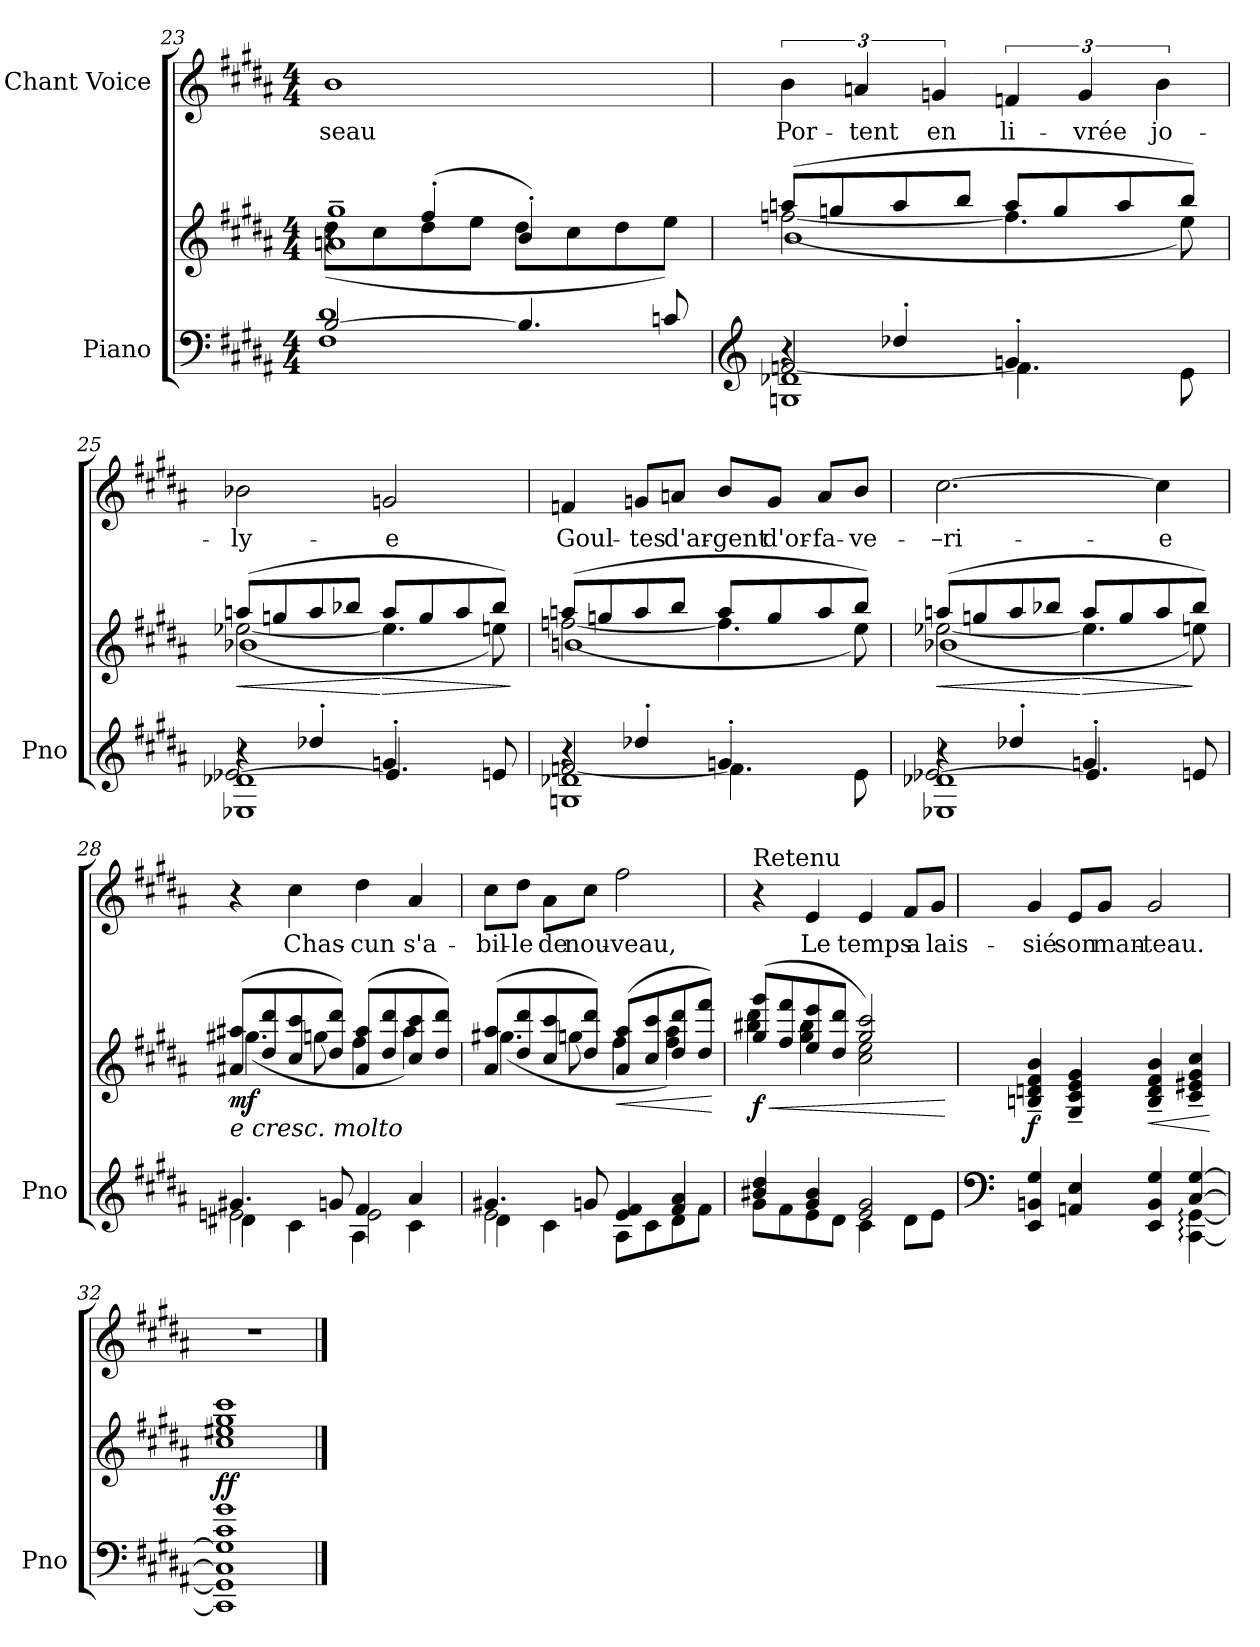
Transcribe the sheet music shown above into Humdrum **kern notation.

**kern	**kern	**dynam	**kern	**text
*part2	*part2	*part2	*part1	*part1
*staff3	*staff2	*staff2/3	*staff1	*staff1
*I"Piano	*	*	*I"Chant Voice	*
*I'Pno	*	*	*	*
*clefF4	*clefG2	*	*clefG2	*
*k[f#c#g#d#a#]	*k[f#c#g#d#a#]	*	*k[f#c#g#d#a#]	*
*M4/4	*M4/4	*	*M4/4	*
=23	=23	=23	=23	=23
*^	*^	*	*	*
*	*	*	*^	*	*	*
!	!	!	!	!	!	!	!LO:LY:b
[2B/	1F# 1d#	4r	(8dd#\L	1an~ 1gg#~	.	1b	-seau
.	.	.	8cc#\	.	.	.	.
.	.	(4ff#'/	8dd#\	.	.	.	.
.	.	.	8ee\J	.	.	.	.
4.B/]	.	4b'/)	8dd#\L	.	.	.	.
.	.	.	8cc#\	.	.	.	.
.	.	4ryy	8dd#\	.	.	.	.
8cn/	.	.	8ee\J)	.	.	.	.
*v	*v	*	*	*	*	*	*
!!LO:LB:g=z
=24	=24	=24	=24	=24	=24	=24
*clefG2	*	*	*	*	*	*
*^	*	*	*	*	*	*
*	*^	*	*	*	*	*	*
!	!	!	!	!	!	!	!	!LO:LY:b
4r	[<2fn/	1Gn 1d-X	(8aan/L	([2ffn\	1b	.	6b\	Por-
.	.	.	8ggn/	.	.	.	.	.
!	!	!	!	!	!	!	!	!LO:LY:b
.	.	.	.	.	.	.	6an/	-tent
4dd-X'/	.	.	8aa/	.	.	.	.	.
!	!	!	!	!	!	!	!	!LO:LY:b
.	.	.	.	.	.	.	6gn/	en
.	.	.	8bb/J	.	.	.	.	.
!	!	!	!	!	!	!	!	!LO:LY:b
4gn'/	4.f\]	.	8aa/L	4.ff\]	.	.	6fn/	li-
.	.	.	8gg/	.	.	.	.	.
!	!	!	!	!	!	!	!	!LO:LY:b
.	.	.	.	.	.	.	6g/	-vrée
4ryy	.	.	8aa/	.	.	.	.	.
!	!	!	!	!	!	!	!	!LO:LY:b
.	.	.	.	.	.	.	6b\	jo-
.	8e\	.	8bb/J)	8ee\)	.	.	.	.
=25	=25	=25	=25	=25	=25	=25	=25	=25
!	!	!	!	!	!	!LO:HP:b	!	!LO:LY:b
4r	1E-X 1d-X	[<2e-X/	(8aan/L	([2ee-X\	1b-X	<	2b-X\	-ly-
.	.	.	8ggn/	.	.	.	.	.
4dd-X'/	.	.	8aa/	.	.	.	.	.
.	.	.	8bb-X/J	.	.	.	.	.
!	!	!	!	!	!	!LO:HP:n=1:b	!	!LO:LY:b
4gn'/	.	4.e-/]	8aa/L	4.ee-\]	.	[ >	2gn/	-e
.	.	.	8gg/	.	.	.	.	.
4ryy	.	.	8aa/	.	.	.	.	.
.	.	8en/	8bb-/J)	8een\)	.	.	.	.
*v	*v	*v	*	*	*	*	*	*
*	*v	*v	*v	*	*	*
.	.	]	.	.
=26	=26	=26	=26	=26
*^	*^	*	*	*
*	*^	*	*^	*	*	*
!	!	!	!	!	!	!	!	!LO:LY:b
4r	[<2fn/	1Gn 1d-X	(8aan/L	([2ffn\	1bn	.	4fn/	Goul-
.	.	.	8ggn/	.	.	.	.	.
!	!	!	!	!	!	!	!	!LO:LY:b
4dd-X'/	.	.	8aa/	.	.	.	8gn/L	-tes
!	!	!	!	!	!	!	!	!LO:LY:b
.	.	.	8bb/J	.	.	.	8an/J	d'ar-
!	!	!	!	!	!	!	!	!LO:LY:b
4gn'/	4.f\]	.	8aa/L	4.ff\]	.	.	8b/L	-gent
!	!	!	!	!	!	!	!	!LO:LY:b
.	.	.	8gg/	.	.	.	8g/J	d'or-
!	!	!	!	!	!	!	!	!LO:LY:b
4ryy	.	.	8aa/	.	.	.	8a/L	-fa-
!	!	!	!	!	!	!	!	!LO:LY:b
.	8e\	.	8bb/J)	8ee\)	.	.	8b/J	-ve-
!!LO:LB:g=z
=27	=27	=27	=27	=27	=27	=27	=27	=27
!	!	!	!	!	!	!LO:HP:b	!	!LO:LY:b
4r	1E-X 1d-X	[>2e-X/	(8aan/L	([2ee-X\	1b-X	<	[2.cc#\	-–ri-
.	.	.	8ggn/	.	.	.	.	.
4dd-X'/	.	.	8aa/	.	.	.	.	.
.	.	.	8bb-X/J	.	.	.	.	.
!	!	!	!	!	!	!LO:HP:n=1:b	!	!
4gn'/	.	4.e-/]	8aa/L	4.ee-\]	.	[ >	.	.
.	.	.	8gg/	.	.	.	.	.
!	!	!	!	!	!	!	!	!LO:LY:b
4ryy	.	.	8aa/	.	.	.	4cc#\]	-e
.	.	8en/	8bb-/J)	8een\)	.	]	.	.
*	*	*	*	*v	*v	*	*	*
=28	=28	=28	=28	=28	=28	=28	=28
!	!	!	!LO:TX:b:i:t=e cresc. molto	!	!	!	!
!	!	!	!	!	!LO:DY:b	!	!
4.g#X/	2en\	4d#X\	(8a#X/ 8aa#X/L	(4.gg#X\	mf	4r	.
.	.	.	8dd#/ 8ddd#/	.	.	.	.
!	!	!	!	!	!	!	!LO:LY:b
.	.	4c#\	8cc#/ 8ccc#/	.	.	4cc#\	Chas-
8gn/	.	.	8dd#/ 8ddd#/J)	8ggn\	.	.	.
!	!	!	!	!	!	!	!LO:LY:b
4f#/	2e\	4A#\	(8a#/ 8aa#/L	4ff#\	.	4dd#\	-cun
.	.	.	8dd#/ 8ddd#/	.	.	.	.
!	!	!	!	!	!	!	!LO:LY:b
4a#/	.	4c#\	8cc#/ 8ccc#/	4aa#\)	.	4a#/	s'a-
.	.	.	8dd#/ 8ddd#/J)	.	.	.	.
=29	=29	=29	=29	=29	=29	=29	=29
!	!	!	!	!	!	!	!LO:LY:b
4.g#X/	2e\	4d#\	(8a#/ 8aa#/L	(4.gg#X\	.	8cc#\L	-bil-
!	!	!	!	!	!	!	!LO:LY:b
.	.	.	8dd#/ 8ddd#/	.	.	8dd#\J	-le
!	!	!	!	!	!	!	!LO:LY:b
.	.	4c#\	8cc#/ 8ccc#/	.	.	8a#\L	de
!	!	!	!	!	!	!	!LO:LY:b
8gn/	.	.	8dd#/ 8ddd#/J)	8ggn\	.	8cc#\J	nou-
!	!	!	!	!	!LO:HP:b	!	!LO:LY:b
4e/ 4f#/	2ryy	8A#\L	(8a#/ 8aa#/L	4ff#\	<	2ff#\	-veau,
.	.	8c#\	8cc#/ 8ccc#/	.	.	.	.
4f#/ 4a#/	.	8d#\	8dd#/ 8ddd#/	4ff#\ 4aa#\)	.	.	.
.	.	8f#\J	8dd#/ 8fff#/J)	.	.	.	.
*v	*v	*v	*	*	*	*	*
*	*v	*v	*	*	*
.	.	[	.	.
!!LO:LB:g=z
=30	=30	=30	=30	=30
*^	*	*	*	*
!	!	!	!	!LO:TX:a:t=Retenu	!
!	!	!LO:TX:a:t=Retenu	!	!	!
!	!	!	!LO:HP:b	!	!
*	*	*^	*	*	*
!	!	!	!	!LO:DY:n=1:b	!	!
4b#X/ 4dd#/	8g#\L	(8gg#/ 8ggg#/L	4bb#X\ 4ddd#\	< f	4r	.
.	8f#\	8ff#/ 8fff#/	.	.	.	.
!	!	!	!	!	!	!LO:LY:b
4g#/ 4b#/	8e\	8ee/ 8eee/	4gg#\ 4bb#\	.	4e/	Le
.	8d#\J	8dd#/ 8ddd#/J	.	.	.	.
!	!	!	!	!	!	!LO:LY:b
2e/ 2g#/	4c#\	2gg#/ 2ccc#/)	2cc#\ 2ee\	.	4e/	temps
!	!	!	!	!	!	!LO:LY:b
.	8d#\L	.	.	.	8f#/L	a
!	!	!	!	!	!	!LO:LY:b
.	8e\J	.	.	.	8g#/J	lais-
*v	*v	*	*	*	*	*
*	*v	*v	*	*	*
.	.	[	.	.
=31	=31	=31	=31	=31
*clefF4	*	*	*	*
*^	*	*	*	*
!	!	!	!LO:DY:b	!	!LO:LY:b
4EE/ 4BBn/ 4G#/	2.ryy	4Bn/~ 4dn/~ 4f#/~ 4b/~	f	4g#/	-sié
!	!	!	!	!	!LO:LY:b
4AAn/ 4E/	.	4G#/~ 4c#/~ 4e/~ 4g#/~	.	8e/L	son
!	!	!	!	!	!LO:LY:b
.	.	.	.	8g#/J	man-
!	!	!	!LO:HP:b	!	!LO:LY:b
4EE/ 4BB/ 4G#/	.	4B/~ 4d/~ 4f#/~ 4b/~	<	2g#/	-teau.
[4C#/ [4G#/	[4CC#\: [4GG#\:	4c#/~ 4e#X/~ 4g#/~ 4cc#/~	.	.	.
*v	*v	*	*	*	*
.	.	[	.	.
=32	=32	=32	=32	=32
*^	*	*	*	*
!	!	!	!LO:DY:b	!	!
1G#] 1c# 1g#	1CC#] 1GG#] 1C#]	1cc# 1ee#X 1gg# 1ccc#	ff	1r	.
*v	*v	*	*	*	*
==	==	==	==	==
*-	*-	*-	*-	*-
